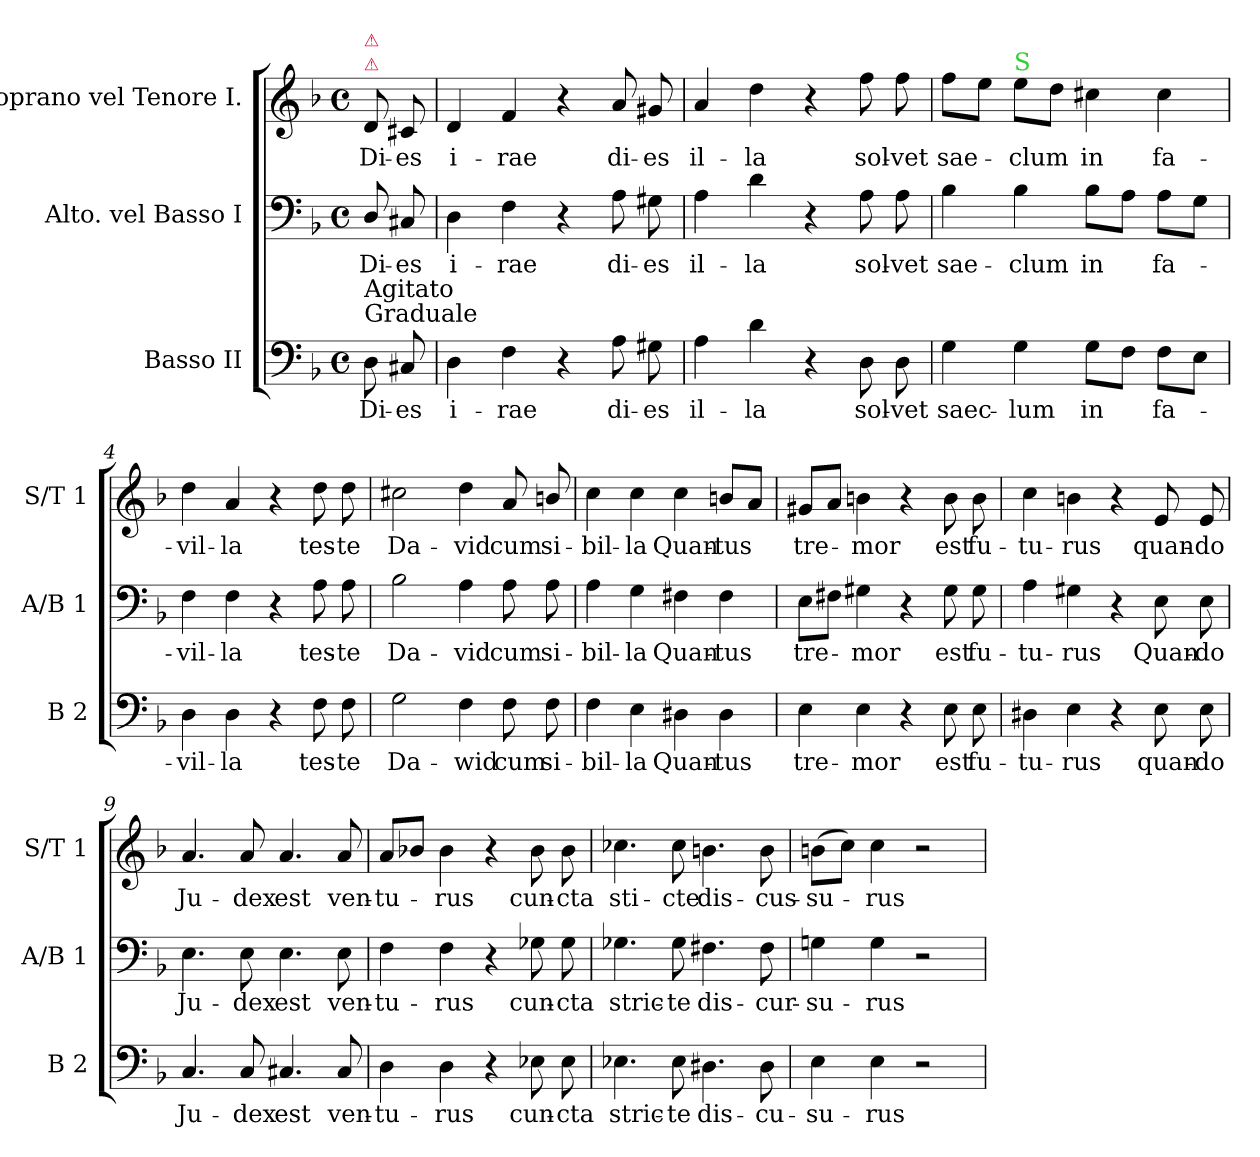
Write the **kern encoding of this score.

**kern	**text	**kern	**text	**kern	**text
*part3	*part3	*part2	*part2	*part1	*part1
*staff3	*staff3	*staff2	*staff2	*staff1	*staff1
*I"Basso II	*	*I"Alto. vel Basso I	*	*I"Soprano vel Tenore I.	*
*I'B 2	*	*I'A/B 1	*	*I'S/T 1	*
*clefF4	*	*clefF4	*	*clefG2	*
*k[b-]	*	*k[b-]	*	*k[b-]	*
*d:	*	*d:	*	*d:	*
*M4/4	*	*M4/4	*	*M4/4	*
*met(c)	*	*met(c)	*	*met(c)	*
=	=	=	=	=	=
!	!	!	!	!LO:TX:a:color=crimson:t=⚠	!
!	!	!	!	!LO:TX:a:color=crimson:t=⚠	!
!LO:TX:a:t=Graduale	!	!	!	!	!
!LO:TX:a:t=Agitato	!	!	!	!	!
8D\	Di-	8D/	Di-	8d/	Di-
8C#X/	-es	8C#X/	-es	8c#X/	-es
=1	=1	=1	=1	=1	=1
4D\	i-	4D\	i-	4d/	i-
4F\	-rae	4F\	-rae	4f/	-rae
4r	.	4r	.	4r	.
8A\	di-	8A\	di-	8a/	di-
8G#X\	-es	8G#X\	-es	8g#X/	-es
=2	=2	=2	=2	=2	=2
4A\	il-	4A\	il-	4a/	il-
4d\	-la	4d\	-la	4dd\	-la
4r	.	4r	.	4r	.
8D\	sol-	8A\	sol-	8ff\	sol-
8D\	-vet	8A\	-vet	8ff\	-vet
=3	=3	=3	=3	=3	=3
4G\	saec-	4B-\	sae-	8ff\L	sae-
.	.	.	.	8ee\J	.
!	!	!	!	!LO:TX:a:color=limegreen:t=S	!
4G\	-lum	4B-\	-clum	8ee\L	-clum
.	.	.	.	8dd\J	.
8G\L	in	8B-\L	in	4cc#X\	in
8F\J	.	8A\J	.	.	.
8F\L	fa-	8A\L	fa-	4cc#\	fa-
8E\J	.	8G\J	.	.	.
=4	=4	=4	=4	=4	=4
4D\	-vil-	4F\	-vil-	4dd\	-vil-
4D\	-la	4F\	-la	4a/	-la
4r	.	4r	.	4r	.
8F\	tes-	8A\	tes-	8dd\	tes-
8F\	-te	8A\	-te	8dd\	-te
=5	=5	=5	=5	=5	=5
2G\	Da-	2B-\	Da-	2cc#X\	Da-
4F\	-wid	4A\	-vid	4dd\	-vid
8F\	cum	8A\	cum	8a/	cum
8F\	si-	8A\	si-	8bn/	si-
=6	=6	=6	=6	=6	=6
4F\	-bil-	4A\	-bil-	4cc\	-bil-
4E\	-la	4G\	-la	4cc\	-la
4D#X\	Quan-	4F#X\	Quan-	4cc\	Quan-
4D#\	-tus	4F#\	-tus	8bn/L	-tus
.	.	.	.	8a/J	.
=7	=7	=7	=7	=7	=7
4E\	tre-	8E\L	tre-	8g#X/L	tre-
.	.	8F#X\J	.	8a/J	.
4E\	-mor	4G#X\	-mor	4bn\	-mor
4r	.	4r	.	4r	.
8E\	est	8G#\	est	8b\	est
8E\	fu-	8G#\	fu-	8b\	fu-
=8	=8	=8	=8	=8	=8
4D#X\	-tu-	4A\	-tu-	4cc\	-tu-
4E\	-rus	4G#X\	-rus	4bn\	-rus
4r	.	4r	.	4r	.
8E\	quan-	8E\	Quan-	8e/	quan-
8E\	-do	8E\	-do	8e/	-do
=9	=9	=9	=9	=9	=9
4.C/	Ju-	4.E\	Ju-	4.a/	Ju-
8C/	-dex	8E\	-dex	8a/	-dex
4.C#X/	est	4.E\	est	4.a/	est
8C#/	ven-	8E\	ven-	8a/	ven-
=10	=10	=10	=10	=10	=10
4D\	-tu-	4F\	-tu-	8a/L	-tu-
.	.	.	.	8b-X/J	.
4D\	-rus	4F\	-rus	4b-\	-rus
4r	.	4r	.	4r	.
8E-X\	cun-	8G-X\	cun-	8b-\	cun-
8E-\	-cta	8G-\	-cta	8b-\	-cta
=11	=11	=11	=11	=11	=11
4.E-X\	stric-	4.G-X\	stric-	4.cc-X\	sti-
8E-\	-te	8G-\	-te	8cc-\	-cte
4.D#X\	dis-	4.F#X\	dis-	4.bn\	dis-
8D#\	-cu-	8F#\	-cur-	8b\	-cus-
=12	=12	=12	=12	=12	=12
4E\	-su-	4Gn\	-su-	(8bn\L	-su-
.	.	.	.	8cc\J)	.
4E\	-rus	4G\	-rus	4cc\	-rus
2r	.	2r	.	2r	.
=	=	=	=	=	=
*-	*-	*-	*-	*-	*-
